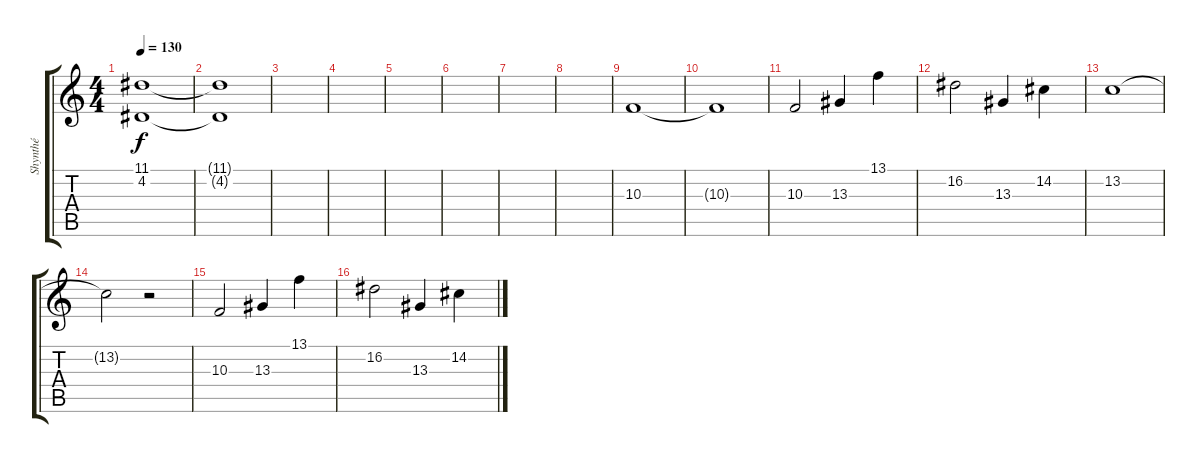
\track ("Shynthé" "Shynthé") {instrument stringensemble1}
\staff {score tabs}
\tuning (E4 B3 G3 D3 A2 E2) {hide}
\ts (4 4)
\tempo 130
\clef g2
\ks c
(11.1 4.2).1{dy f} |
(11.1{t} 4.2{t}).1 |
|
|
|
|
|
|
10.3.1 |
10.3{t}.1 |
10.3.2 13.3.4 13.1.4 |
16.2.2 13.3.4 14.2.4 |
13.2.1 |
13.2{t}.2 r.2 |
10.3.2 13.3.4 13.1.4 |
16.2.2 13.3.4 14.2.4
